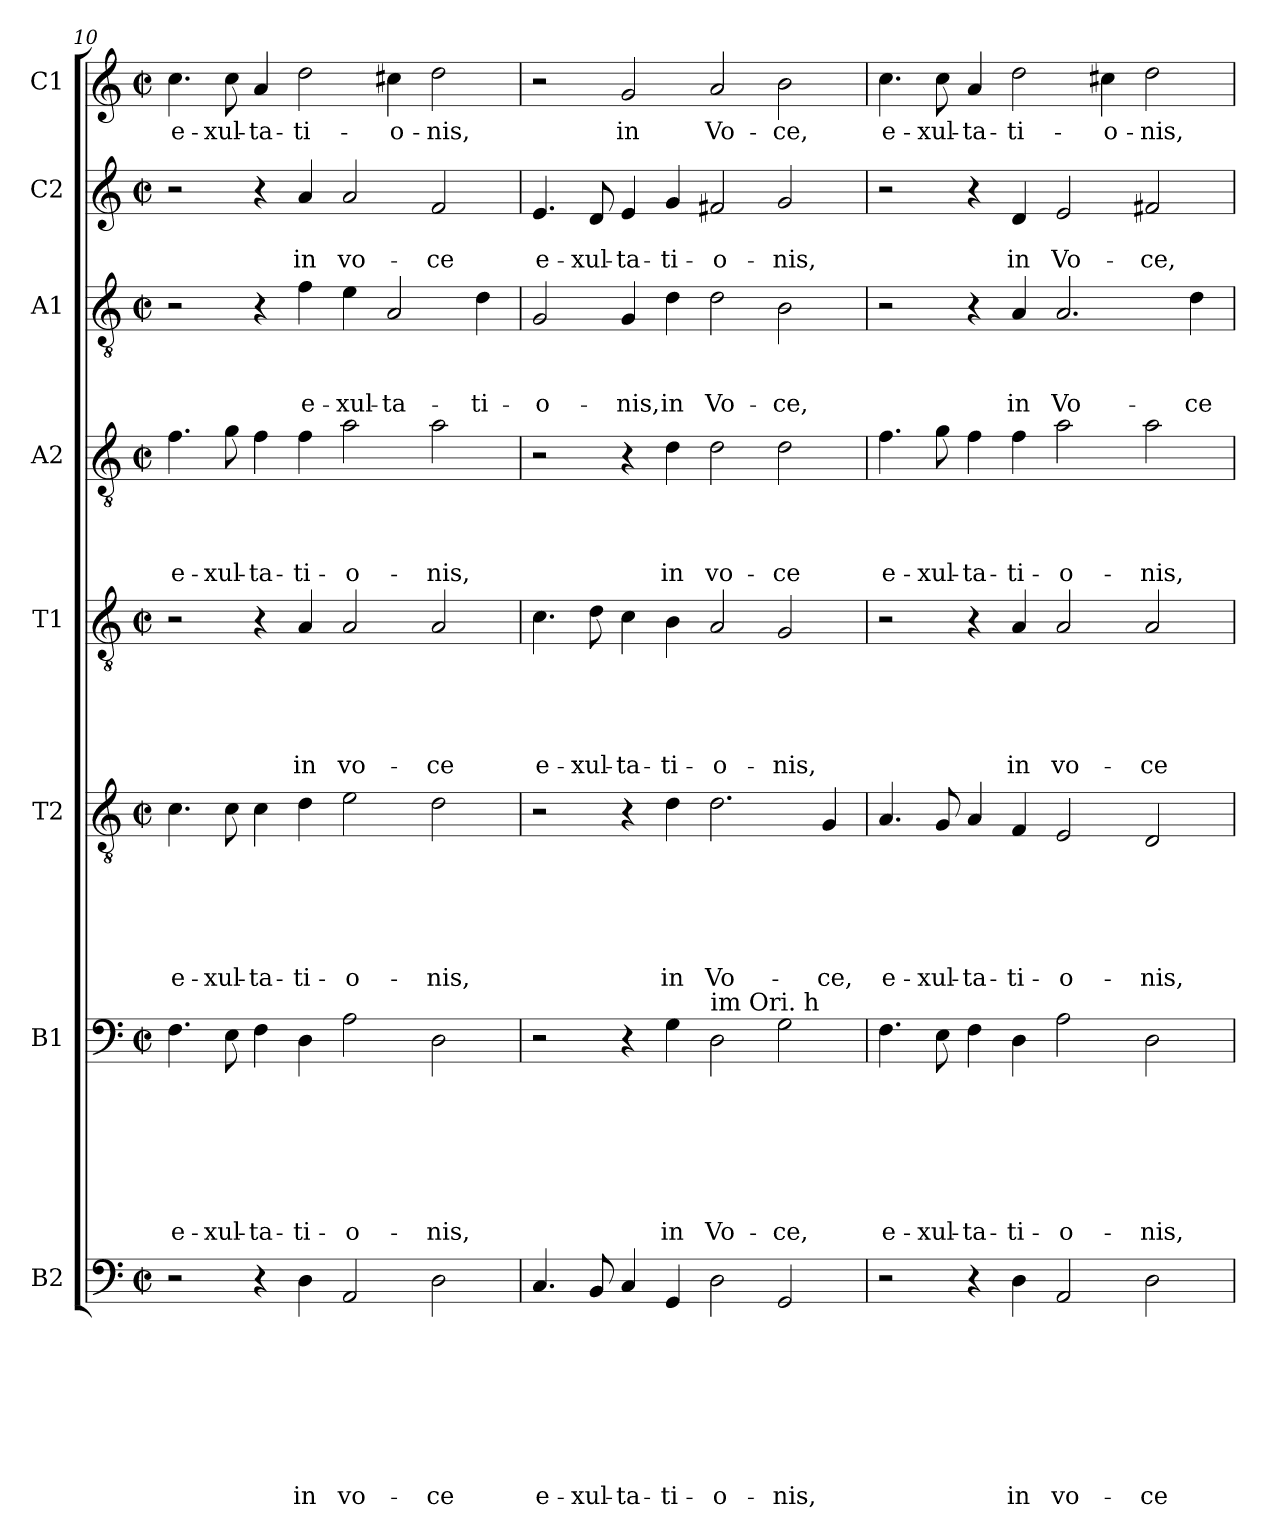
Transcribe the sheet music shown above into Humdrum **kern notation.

**kern	**text	**text	**text	**text	**text	**text	**text	**text	**kern	**text	**text	**text	**text	**text	**text	**text	**kern	**text	**text	**text	**text	**text	**text	**kern	**text	**text	**text	**text	**text	**kern	**text	**text	**text	**text	**kern	**text	**text	**text	**kern	**text	**text	**kern	**text
*part8	*part8	*part8	*part8	*part8	*part8	*part8	*part8	*part8	*part7	*part7	*part7	*part7	*part7	*part7	*part7	*part7	*part6	*part6	*part6	*part6	*part6	*part6	*part6	*part5	*part5	*part5	*part5	*part5	*part5	*part4	*part4	*part4	*part4	*part4	*part3	*part3	*part3	*part3	*part2	*part2	*part2	*part1	*part1
*staff8	*staff8	*staff8	*staff8	*staff8	*staff8	*staff8	*staff8	*staff8	*staff7	*staff7	*staff7	*staff7	*staff7	*staff7	*staff7	*staff7	*staff6	*staff6	*staff6	*staff6	*staff6	*staff6	*staff6	*staff5	*staff5	*staff5	*staff5	*staff5	*staff5	*staff4	*staff4	*staff4	*staff4	*staff4	*staff3	*staff3	*staff3	*staff3	*staff2	*staff2	*staff2	*staff1	*staff1
*I"B2	*	*	*	*	*	*	*	*	*I"B1	*	*	*	*	*	*	*	*I"T2	*	*	*	*	*	*	*I"T1	*	*	*	*	*	*I"A2	*	*	*	*	*I"A1	*	*	*	*I"C2	*	*	*I"C1	*
*clefF4	*	*	*	*	*	*	*	*	*clefF4	*	*	*	*	*	*	*	*clefGv2	*	*	*	*	*	*	*clefGv2	*	*	*	*	*	*clefGv2	*	*	*	*	*clefGv2	*	*	*	*clefG2	*	*	*clefG2	*
*k[]	*	*	*	*	*	*	*	*	*k[]	*	*	*	*	*	*	*	*k[]	*	*	*	*	*	*	*k[]	*	*	*	*	*	*k[]	*	*	*	*	*k[]	*	*	*	*k[]	*	*	*k[]	*
*C:	*	*	*	*	*	*	*	*	*C:	*	*	*	*	*	*	*	*C:	*	*	*	*	*	*	*C:	*	*	*	*	*	*C:	*	*	*	*	*C:	*	*	*	*C:	*	*	*C:	*
*M2/2	*	*	*	*	*	*	*	*	*M2/2	*	*	*	*	*	*	*	*M2/2	*	*	*	*	*	*	*M2/2	*	*	*	*	*	*M2/2	*	*	*	*	*M2/2	*	*	*	*M2/2	*	*	*M2/2	*
*met(c|)	*	*	*	*	*	*	*	*	*met(c|)	*	*	*	*	*	*	*	*met(c|)	*	*	*	*	*	*	*met(c|)	*	*	*	*	*	*met(c|)	*	*	*	*	*met(c|)	*	*	*	*met(c|)	*	*	*met(c|)	*
=10	=10	=10	=10	=10	=10	=10	=10	=10	=10	=10	=10	=10	=10	=10	=10	=10	=10	=10	=10	=10	=10	=10	=10	=10	=10	=10	=10	=10	=10	=10	=10	=10	=10	=10	=10	=10	=10	=10	=10	=10	=10	=10	=10
!	!	!	!	!	!	!	!	!	!	!	!	!	!	!	!	!LO:LY:b	!	!	!	!	!	!	!LO:LY:b	!	!	!	!	!	!	!	!	!	!	!LO:LY:b	!	!	!	!	!	!	!	!	!LO:LY:b
2r	.	.	.	.	.	.	.	.	4.F\	.	.	.	.	.	.	e-	4.c\	.	.	.	.	.	e-	2r	.	.	.	.	.	4.f\	.	.	.	e-	2r	.	.	.	2r	.	.	4.cc\	e-
!	!	!	!	!	!	!	!	!	!	!	!	!	!	!	!	!LO:LY:b	!	!	!	!	!	!	!LO:LY:b	!	!	!	!	!	!	!	!	!	!	!LO:LY:b	!	!	!	!	!	!	!	!	!LO:LY:b
.	.	.	.	.	.	.	.	.	8E\	.	.	.	.	.	.	-xul-	8c\	.	.	.	.	.	-xul-	.	.	.	.	.	.	8g\	.	.	.	-xul-	.	.	.	.	.	.	.	8cc\	-xul-
!	!	!	!	!	!	!	!	!	!	!	!	!	!	!	!	!LO:LY:b	!	!	!	!	!	!	!LO:LY:b	!	!	!	!	!	!	!	!	!	!	!LO:LY:b	!	!	!	!	!	!	!	!	!LO:LY:b
4r	.	.	.	.	.	.	.	.	4F\	.	.	.	.	.	.	-ta-	4c\	.	.	.	.	.	-ta-	4r	.	.	.	.	.	4f\	.	.	.	-ta-	4r	.	.	.	4r	.	.	4a/	-ta-
!	!	!	!	!	!	!	!	!LO:LY:b	!	!	!	!	!	!	!	!LO:LY:b	!	!	!	!	!	!	!LO:LY:b	!	!	!	!	!	!LO:LY:b	!	!	!	!	!LO:LY:b	!	!	!	!LO:LY:b	!	!	!LO:LY:b	!	!LO:LY:b
4D\	.	.	.	.	.	.	.	in	4D\	.	.	.	.	.	.	-ti-	4d\	.	.	.	.	.	-ti-	4A/	.	.	.	.	in	4f\	.	.	.	-ti-	4f\	.	.	e-	4a/	.	in	2dd\	-ti-
!	!	!	!	!	!	!	!	!LO:LY:b	!	!	!	!	!	!	!	!LO:LY:b	!	!	!	!	!	!	!LO:LY:b	!	!	!	!	!	!LO:LY:b	!	!	!	!	!LO:LY:b	!	!	!	!LO:LY:b	!	!	!LO:LY:b	!	!
2AA/	.	.	.	.	.	.	.	vo-	2A\	.	.	.	.	.	.	-o-	2e\	.	.	.	.	.	-o-	2A/	.	.	.	.	vo-	2a\	.	.	.	-o-	4e\	.	.	-xul-	2a/	.	vo-	.	.
!	!	!	!	!	!	!	!	!	!	!	!	!	!	!	!	!	!	!	!	!	!	!	!	!	!	!	!	!	!	!	!	!	!	!	!	!	!	!LO:LY:b	!	!	!	!	!LO:LY:b
.	.	.	.	.	.	.	.	.	.	.	.	.	.	.	.	.	.	.	.	.	.	.	.	.	.	.	.	.	.	.	.	.	.	.	2A/	.	.	-ta-	.	.	.	4cc#X\	-o-
!	!	!	!	!	!	!	!	!LO:LY:b	!	!	!	!	!	!	!	!LO:LY:b	!	!	!	!	!	!	!LO:LY:b	!	!	!	!	!	!LO:LY:b	!	!	!	!	!LO:LY:b	!	!	!	!	!	!	!LO:LY:b	!	!LO:LY:b
2D\	.	.	.	.	.	.	.	-ce	2D\	.	.	.	.	.	.	-nis,	2d\	.	.	.	.	.	-nis,	2A/	.	.	.	.	-ce	2a\	.	.	.	-nis,	.	.	.	.	2f/	.	-ce	2dd\	-nis,
!	!	!	!	!	!	!	!	!	!	!	!	!	!	!	!	!	!	!	!	!	!	!	!	!	!	!	!	!	!	!	!	!	!	!	!	!	!	!LO:LY:b	!	!	!	!	!
.	.	.	.	.	.	.	.	.	.	.	.	.	.	.	.	.	.	.	.	.	.	.	.	.	.	.	.	.	.	.	.	.	.	.	4d\	.	.	-ti-	.	.	.	.	.
!!LO:PB:g=z
=11	=11	=11	=11	=11	=11	=11	=11	=11	=11	=11	=11	=11	=11	=11	=11	=11	=11	=11	=11	=11	=11	=11	=11	=11	=11	=11	=11	=11	=11	=11	=11	=11	=11	=11	=11	=11	=11	=11	=11	=11	=11	=11	=11
!	!	!	!	!	!	!	!	!LO:LY:b	!	!	!	!	!	!	!	!	!	!	!	!	!	!	!	!	!	!	!	!	!LO:LY:b	!	!	!	!	!	!	!	!	!LO:LY:b	!	!	!LO:LY:b	!	!
4.C/	.	.	.	.	.	.	.	e-	2r	.	.	.	.	.	.	.	2r	.	.	.	.	.	.	4.c\	.	.	.	.	e-	2r	.	.	.	.	2G/	.	.	-o-	4.e/	.	e-	2r	.
!	!	!	!	!	!	!	!	!LO:LY:b	!	!	!	!	!	!	!	!	!	!	!	!	!	!	!	!	!	!	!	!	!LO:LY:b	!	!	!	!	!	!	!	!	!	!	!	!LO:LY:b	!	!
8BB/	.	.	.	.	.	.	.	-xul-	.	.	.	.	.	.	.	.	.	.	.	.	.	.	.	8d\	.	.	.	.	-xul-	.	.	.	.	.	.	.	.	.	8d/	.	-xul-	.	.
!	!	!	!	!	!	!	!	!LO:LY:b	!	!	!	!	!	!	!	!	!	!	!	!	!	!	!	!	!	!	!	!	!LO:LY:b	!	!	!	!	!	!	!	!	!LO:LY:b	!	!	!LO:LY:b	!	!LO:LY:b
4C/	.	.	.	.	.	.	.	-ta-	4r	.	.	.	.	.	.	.	4r	.	.	.	.	.	.	4c\	.	.	.	.	-ta-	4r	.	.	.	.	4G/	.	.	-nis,	4e/	.	-ta-	2g/	in
!	!	!	!	!	!	!	!	!LO:LY:b	!	!	!	!	!	!	!	!LO:LY:b	!	!	!	!	!	!	!LO:LY:b	!	!	!	!	!	!LO:LY:b	!	!	!	!	!LO:LY:b	!	!	!	!LO:LY:b	!	!	!LO:LY:b	!	!
4GG/	.	.	.	.	.	.	.	-ti-	4G\	.	.	.	.	.	.	in	4d\	.	.	.	.	.	in	4B\	.	.	.	.	-ti-	4d\	.	.	.	in	4d\	.	.	in	4g/	.	-ti-	.	.
!	!	!	!	!	!	!	!	!	!LO:TX:a:t=im Ori.  h	!	!	!	!	!	!	!	!	!	!	!	!	!	!	!	!	!	!	!	!	!	!	!	!	!	!	!	!	!	!	!	!	!	!
!	!	!	!	!	!	!	!	!LO:LY:b	!	!	!	!	!	!	!	!LO:LY:b	!	!	!	!	!	!	!LO:LY:b	!	!	!	!	!	!LO:LY:b	!	!	!	!	!LO:LY:b	!	!	!	!LO:LY:b	!	!	!LO:LY:b	!	!LO:LY:b
2D\	.	.	.	.	.	.	.	-o-	2D\	.	.	.	.	.	.	Vo-	2.d\	.	.	.	.	.	Vo-	2A/	.	.	.	.	-o-	2d\	.	.	.	vo-	2d\	.	.	Vo-	2f#X/	.	-o-	2a/	Vo-
!	!	!	!	!	!	!	!	!LO:LY:b	!	!	!	!	!	!	!	!LO:LY:b	!	!	!	!	!	!	!	!	!	!	!	!	!LO:LY:b	!	!	!	!	!LO:LY:b	!	!	!	!LO:LY:b	!	!	!LO:LY:b	!	!LO:LY:b
2GG/	.	.	.	.	.	.	.	-nis,	2G\	.	.	.	.	.	.	-ce,	.	.	.	.	.	.	.	2G/	.	.	.	.	-nis,	2d\	.	.	.	-ce	2B\	.	.	-ce,	2g/	.	-nis,	2b\	-ce,
!	!	!	!	!	!	!	!	!	!	!	!	!	!	!	!	!	!	!	!	!	!	!	!LO:LY:b	!	!	!	!	!	!	!	!	!	!	!	!	!	!	!	!	!	!	!	!
.	.	.	.	.	.	.	.	.	.	.	.	.	.	.	.	.	4G/	.	.	.	.	.	-ce,	.	.	.	.	.	.	.	.	.	.	.	.	.	.	.	.	.	.	.	.
=12	=12	=12	=12	=12	=12	=12	=12	=12	=12	=12	=12	=12	=12	=12	=12	=12	=12	=12	=12	=12	=12	=12	=12	=12	=12	=12	=12	=12	=12	=12	=12	=12	=12	=12	=12	=12	=12	=12	=12	=12	=12	=12	=12
!	!	!	!	!	!	!	!	!	!	!	!	!	!	!	!	!LO:LY:b	!	!	!	!	!	!	!LO:LY:b	!	!	!	!	!	!	!	!	!	!	!LO:LY:b	!	!	!	!	!	!	!	!	!LO:LY:b
2r	.	.	.	.	.	.	.	.	4.F\	.	.	.	.	.	.	e-	4.A/	.	.	.	.	.	e-	2r	.	.	.	.	.	4.f\	.	.	.	e-	2r	.	.	.	2r	.	.	4.cc\	e-
!	!	!	!	!	!	!	!	!	!	!	!	!	!	!	!	!LO:LY:b	!	!	!	!	!	!	!LO:LY:b	!	!	!	!	!	!	!	!	!	!	!LO:LY:b	!	!	!	!	!	!	!	!	!LO:LY:b
.	.	.	.	.	.	.	.	.	8E\	.	.	.	.	.	.	-xul-	8G/	.	.	.	.	.	-xul-	.	.	.	.	.	.	8g\	.	.	.	-xul-	.	.	.	.	.	.	.	8cc\	-xul-
!	!	!	!	!	!	!	!	!	!	!	!	!	!	!	!	!LO:LY:b	!	!	!	!	!	!	!LO:LY:b	!	!	!	!	!	!	!	!	!	!	!LO:LY:b	!	!	!	!	!	!	!	!	!LO:LY:b
4r	.	.	.	.	.	.	.	.	4F\	.	.	.	.	.	.	-ta-	4A/	.	.	.	.	.	-ta-	4r	.	.	.	.	.	4f\	.	.	.	-ta-	4r	.	.	.	4r	.	.	4a/	-ta-
!	!	!	!	!	!	!	!	!LO:LY:b	!	!	!	!	!	!	!	!LO:LY:b	!	!	!	!	!	!	!LO:LY:b	!	!	!	!	!	!LO:LY:b	!	!	!	!	!LO:LY:b	!	!	!	!LO:LY:b	!	!	!LO:LY:b	!	!LO:LY:b
4D\	.	.	.	.	.	.	.	in	4D\	.	.	.	.	.	.	-ti-	4F/	.	.	.	.	.	-ti-	4A/	.	.	.	.	in	4f\	.	.	.	-ti-	4A/	.	.	in	4d/	.	in	2dd\	-ti-
!	!	!	!	!	!	!	!	!LO:LY:b	!	!	!	!	!	!	!	!LO:LY:b	!	!	!	!	!	!	!LO:LY:b	!	!	!	!	!	!LO:LY:b	!	!	!	!	!LO:LY:b	!	!	!	!LO:LY:b	!	!	!LO:LY:b	!	!
2AA/	.	.	.	.	.	.	.	vo-	2A\	.	.	.	.	.	.	-o-	2E/	.	.	.	.	.	-o-	2A/	.	.	.	.	vo-	2a\	.	.	.	-o-	2.A/	.	.	Vo-	2e/	.	Vo-	.	.
!	!	!	!	!	!	!	!	!	!	!	!	!	!	!	!	!	!	!	!	!	!	!	!	!	!	!	!	!	!	!	!	!	!	!	!	!	!	!	!	!	!	!	!LO:LY:b
.	.	.	.	.	.	.	.	.	.	.	.	.	.	.	.	.	.	.	.	.	.	.	.	.	.	.	.	.	.	.	.	.	.	.	.	.	.	.	.	.	.	4cc#X\	-o-
!	!	!	!	!	!	!	!	!LO:LY:b	!	!	!	!	!	!	!	!LO:LY:b	!	!	!	!	!	!	!LO:LY:b	!	!	!	!	!	!LO:LY:b	!	!	!	!	!LO:LY:b	!	!	!	!	!	!	!LO:LY:b	!	!LO:LY:b
2D\	.	.	.	.	.	.	.	-ce	2D\	.	.	.	.	.	.	-nis,	2D/	.	.	.	.	.	-nis,	2A/	.	.	.	.	-ce	2a\	.	.	.	-nis,	.	.	.	.	2f#X/	.	-ce,	2dd\	-nis,
!	!	!	!	!	!	!	!	!	!	!	!	!	!	!	!	!	!	!	!	!	!	!	!	!	!	!	!	!	!	!	!	!	!	!	!	!	!	!LO:LY:b	!	!	!	!	!
.	.	.	.	.	.	.	.	.	.	.	.	.	.	.	.	.	.	.	.	.	.	.	.	.	.	.	.	.	.	.	.	.	.	.	4d\	.	.	-ce	.	.	.	.	.
=	=	=	=	=	=	=	=	=	=	=	=	=	=	=	=	=	=	=	=	=	=	=	=	=	=	=	=	=	=	=	=	=	=	=	=	=	=	=	=	=	=	=	=
*-	*-	*-	*-	*-	*-	*-	*-	*-	*-	*-	*-	*-	*-	*-	*-	*-	*-	*-	*-	*-	*-	*-	*-	*-	*-	*-	*-	*-	*-	*-	*-	*-	*-	*-	*-	*-	*-	*-	*-	*-	*-	*-	*-
